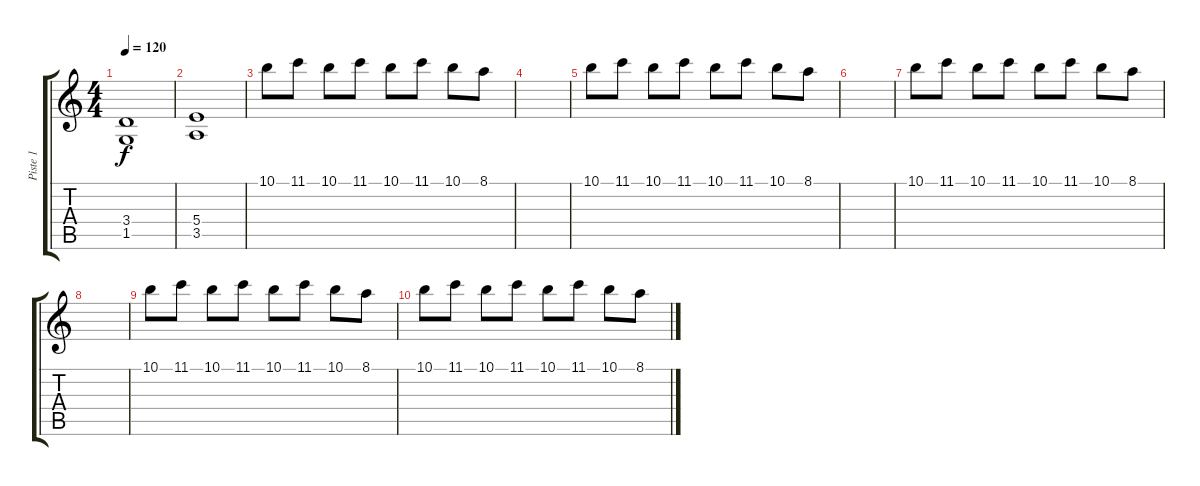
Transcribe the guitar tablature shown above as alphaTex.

\track ("Piste 1" "Piste 1") {instrument overdrivenguitar}
\staff {score tabs}
\tuning (Db4 Ab3 E3 B2 Gb2 Db2) {hide}
\ts (4 4)
\tempo 120
\clef g2
\ks c
(3.4 1.5).1{dy f} |
(5.4 3.5).1 |
10.1.8{volume 8} 11.1.8 10.1.8 11.1.8 10.1.8 11.1.8 10.1.8 8.1.8 |
|
10.1.8{volume 8} 11.1.8 10.1.8 11.1.8 10.1.8 11.1.8 10.1.8 8.1.8 |
|
10.1.8{volume 8} 11.1.8 10.1.8 11.1.8 10.1.8 11.1.8 10.1.8 8.1.8 |
|
10.1.8{volume 8} 11.1.8 10.1.8 11.1.8 10.1.8 11.1.8 10.1.8 8.1.8 |
10.1.8{volume 8} 11.1.8 10.1.8 11.1.8 10.1.8 11.1.8 10.1.8 8.1.8
